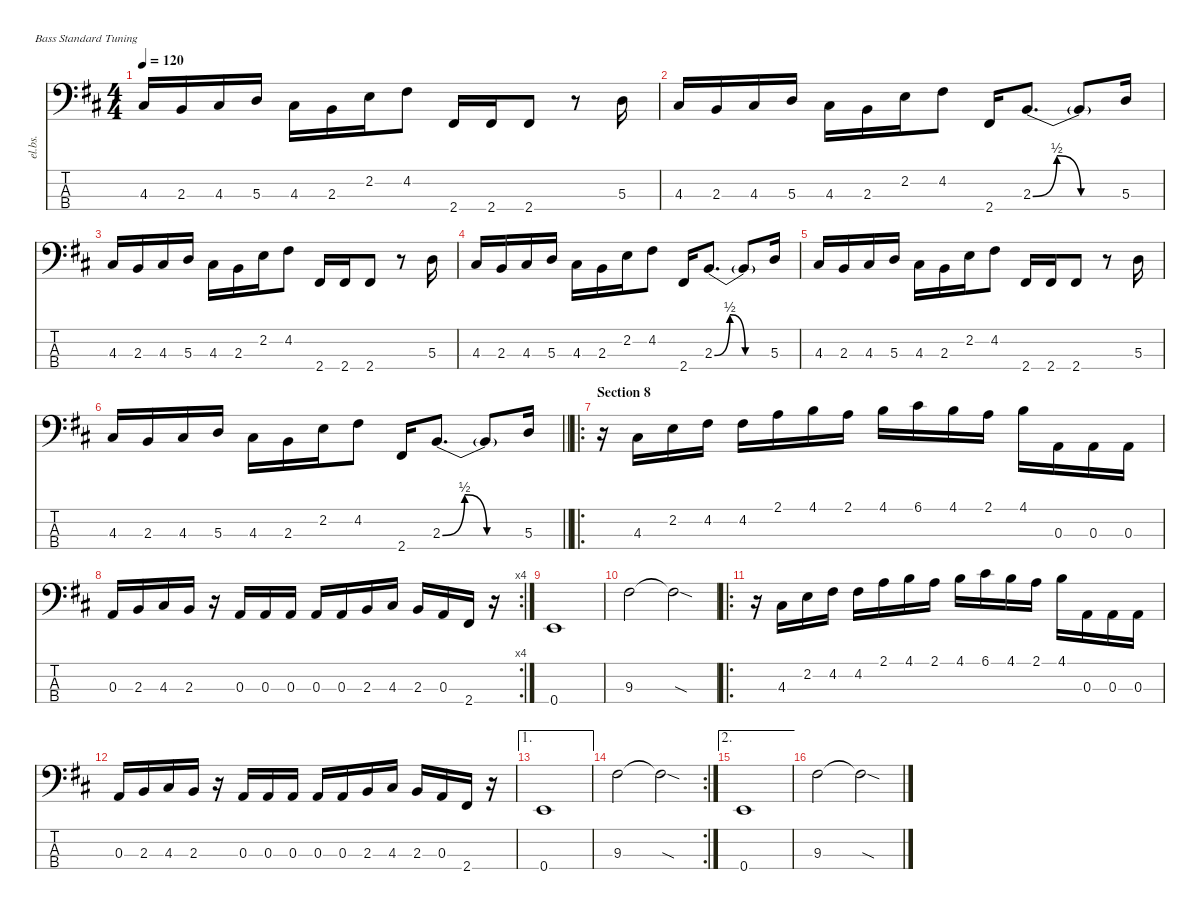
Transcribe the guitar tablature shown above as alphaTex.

\defaultSystemsLayout 4
\hideDynamics
\bracketExtendMode nobrackets
\otherSystemsTrackNameOrientation horizontal
\track ("Bass" "el.bs.") {instrument electricbassfinger}
\staff {score tabs}
\tuning (G2 D2 A1 E1)
\ts (4 4)
\tempo 120
\clef f4
\ks d
4.3{acc #}.16{dy f} 2.3{acc forcenatural}.16 4.3{acc #}.16 5.3{acc forcenatural}.16 4.3{acc #}.16 2.3{acc forcenatural}.16 2.2{acc forcenatural}.16 4.2{acc #}.8 2.4{acc #}.16 2.4{acc #}.16 2.4{acc #}.8 r.8 5.3{acc forcenatural}.16 |
4.3{acc #}.16 2.3{acc forcenatural}.16 4.3{acc #}.16 5.3{acc forcenatural}.16 4.3{acc #}.16 2.3{acc forcenatural}.16 2.2{acc forcenatural}.16 4.2{acc #}.8 2.4{acc #}.16 2.3{be (bendrelease 0 0 30 2 30 2 60 0) acc forcenatural}.8{d} 2.3{be (hold 0 0 60 0) t acc forcenatural}.8 5.3{acc forcenatural}.16 |
4.3{acc #}.16 2.3{acc forcenatural}.16 4.3{acc #}.16 5.3{acc forcenatural}.16 4.3{acc #}.16 2.3{acc forcenatural}.16 2.2{acc forcenatural}.16 4.2{acc #}.8 2.4{acc #}.16 2.4{acc #}.16 2.4{acc #}.8 r.8 5.3{acc forcenatural}.16 |
4.3{acc #}.16 2.3{acc forcenatural}.16 4.3{acc #}.16 5.3{acc forcenatural}.16 4.3{acc #}.16 2.3{acc forcenatural}.16 2.2{acc forcenatural}.16 4.2{acc #}.8 2.4{acc #}.16 2.3{be (bendrelease 0 0 30 2 30 2 60 0) acc forcenatural}.8{d} 2.3{be (hold 0 0 60 0) t acc forcenatural}.8 5.3{acc forcenatural}.16 |
4.3{acc #}.16 2.3{acc forcenatural}.16 4.3{acc #}.16 5.3{acc forcenatural}.16 4.3{acc #}.16 2.3{acc forcenatural}.16 2.2{acc forcenatural}.16 4.2{acc #}.8 2.4{acc #}.16 2.4{acc #}.16 2.4{acc #}.8 r.8 5.3{acc forcenatural}.16 |
\barLineRight lightlight
4.3{acc #}.16 2.3{acc forcenatural}.16 4.3{acc #}.16 5.3{acc forcenatural}.16 4.3{acc #}.16 2.3{acc forcenatural}.16 2.2{acc forcenatural}.16 4.2{acc #}.8 2.4{acc #}.16 2.3{be (bendrelease 0 0 30 2 30 2 60 0) acc forcenatural}.8{d} 2.3{be (hold 0 0 60 0) t acc forcenatural}.8 5.3{acc forcenatural}.16 |
\ro
\section ("" "Section 8")
r.16 4.3{acc #}.16 2.2{acc forcenatural}.16 4.2{acc #}.16 4.2{acc #}.16 2.1{acc forcenatural}.16 4.1{acc forcenatural}.16 2.1{acc forcenatural}.16 4.1{acc forcenatural}.16 6.1{acc #}.16 4.1{acc forcenatural}.16 2.1{acc forcenatural}.16 4.1{acc forcenatural}.16 0.3{acc forcenatural}.16 0.3{acc forcenatural}.16 0.3{acc forcenatural}.16 |
\rc 4
0.3{acc forcenatural}.16 2.3{acc forcenatural}.16 4.3{acc #}.16 2.3{acc forcenatural}.16 r.16 0.3{acc forcenatural}.16 0.3{acc forcenatural}.16 0.3{acc forcenatural}.16 0.3{acc forcenatural}.16 0.3{acc forcenatural}.16 2.3{acc forcenatural}.16 4.3{acc #}.16 2.3{acc forcenatural}.16 0.3{acc forcenatural}.16 2.4{acc #}.16 r.16 |
0.4{acc forcenatural}.1 |
9.3{acc #}.2 9.3{sod t acc #}.2 |
\ro
r.16 4.3{acc #}.16 2.2{acc forcenatural}.16 4.2{acc #}.16 4.2{acc #}.16 2.1{acc forcenatural}.16 4.1{acc forcenatural}.16 2.1{acc forcenatural}.16 4.1{acc forcenatural}.16 6.1{acc #}.16 4.1{acc forcenatural}.16 2.1{acc forcenatural}.16 4.1{acc forcenatural}.16 0.3{acc forcenatural}.16 0.3{acc forcenatural}.16 0.3{acc forcenatural}.16 |
0.3{acc forcenatural}.16 2.3{acc forcenatural}.16 4.3{acc #}.16 2.3{acc forcenatural}.16 r.16 0.3{acc forcenatural}.16 0.3{acc forcenatural}.16 0.3{acc forcenatural}.16 0.3{acc forcenatural}.16 0.3{acc forcenatural}.16 2.3{acc forcenatural}.16 4.3{acc #}.16 2.3{acc forcenatural}.16 0.3{acc forcenatural}.16 2.4{acc #}.16 r.16 |
\ae 1
0.4{acc forcenatural}.1 |
\rc 2
9.3{acc #}.2 9.3{sod t acc #}.2 |
\ae 2
0.4{acc forcenatural}.1 |
9.3{acc #}.2 9.3{sod t acc #}.2
